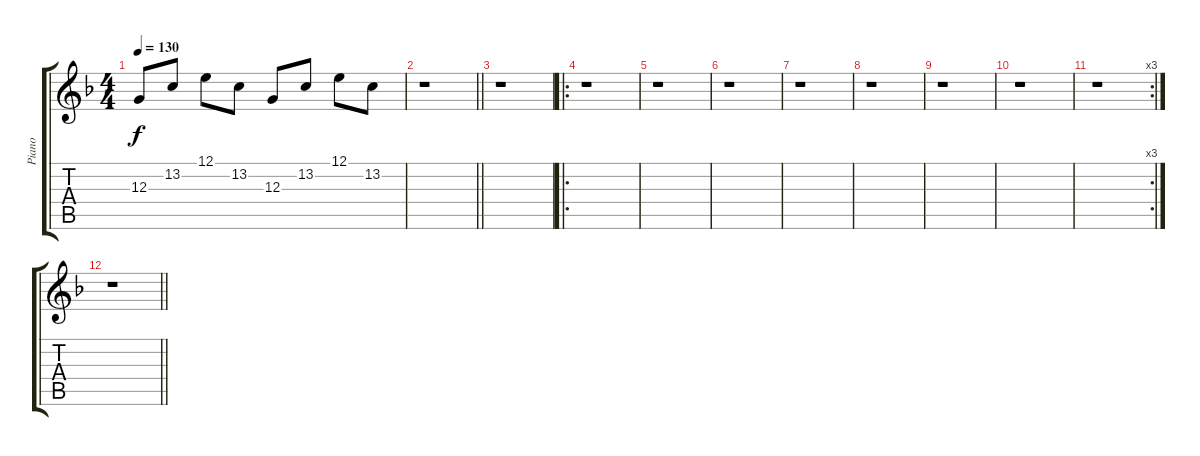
\track ("Piano" "Piano") {instrument acousticgrandpiano}
\staff {score tabs}
\tuning (E4 B3 G3 D3 A2 E2) {hide}
\ts (4 4)
\tempo 130
\clef g2
\ks f
12.3.8{dy f} 13.2.8 12.1.8 13.2.8 12.3.8 13.2.8 12.1.8 13.2.8 |
\barLineRight lightlight
r.1 |
r.1 |
\ro
r.1 |
r.1 |
r.1 |
r.1 |
r.1 |
r.1 |
r.1 |
\rc 3
r.1 |
\barLineRight lightlight
r.1
